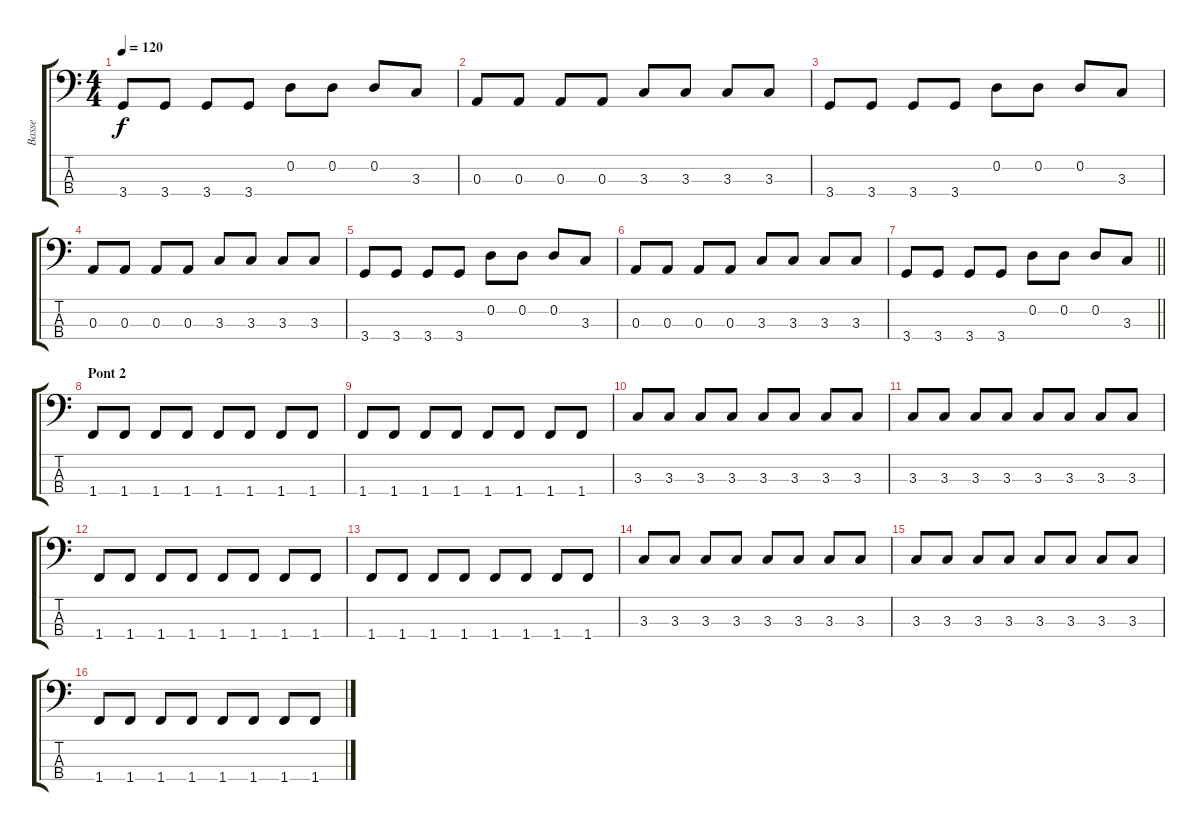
\track ("Basse" "Basse") {instrument electricbasspick}
\staff {score tabs}
\tuning (G2 D2 A1 E1) {hide}
\ts (4 4)
\tempo 120
\clef f4
\ks c
3.4.8{dy f} 3.4.8 3.4.8 3.4.8 0.2.8 0.2.8 0.2.8 3.3.8 |
0.3.8 0.3.8 0.3.8 0.3.8 3.3.8 3.3.8 3.3.8 3.3.8 |
3.4.8 3.4.8 3.4.8 3.4.8 0.2.8 0.2.8 0.2.8 3.3.8 |
0.3.8 0.3.8 0.3.8 0.3.8 3.3.8 3.3.8 3.3.8 3.3.8 |
3.4.8 3.4.8 3.4.8 3.4.8 0.2.8 0.2.8 0.2.8 3.3.8 |
0.3.8 0.3.8 0.3.8 0.3.8 3.3.8 3.3.8 3.3.8 3.3.8 |
\barLineRight lightlight
3.4.8 3.4.8 3.4.8 3.4.8 0.2.8 0.2.8 0.2.8 3.3.8 |
\section ("" "Pont 2")
1.4.8 1.4.8 1.4.8 1.4.8 1.4.8 1.4.8 1.4.8 1.4.8 |
1.4.8 1.4.8 1.4.8 1.4.8 1.4.8 1.4.8 1.4.8 1.4.8 |
3.3.8 3.3.8 3.3.8 3.3.8 3.3.8 3.3.8 3.3.8 3.3.8 |
3.3.8 3.3.8 3.3.8 3.3.8 3.3.8 3.3.8 3.3.8 3.3.8 |
1.4.8 1.4.8 1.4.8 1.4.8 1.4.8 1.4.8 1.4.8 1.4.8 |
1.4.8 1.4.8 1.4.8 1.4.8 1.4.8 1.4.8 1.4.8 1.4.8 |
3.3.8 3.3.8 3.3.8 3.3.8 3.3.8 3.3.8 3.3.8 3.3.8 |
3.3.8 3.3.8 3.3.8 3.3.8 3.3.8 3.3.8 3.3.8 3.3.8 |
1.4.8 1.4.8 1.4.8 1.4.8 1.4.8 1.4.8 1.4.8 1.4.8
